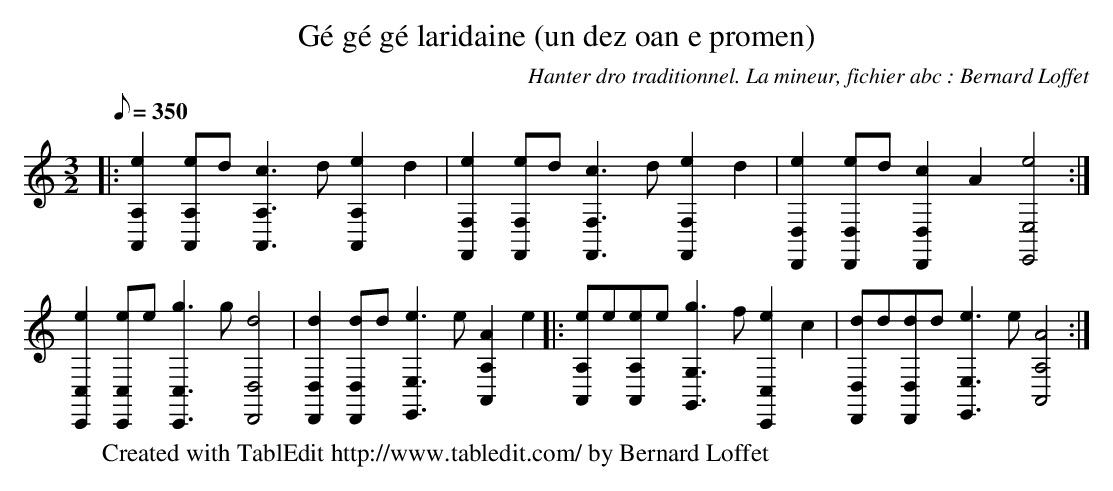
X:1
T:Gé gé gé laridaine (un dez oan e promen)
C:Hanter dro traditionnel. La mineur, fichier abc : Bernard Loffet
L:1/8
Q:350
M:3/2
K:C
|: [e2A,,2A,2][eA,,A,]d [c3A,,3A,3]d [e2A,,2A,2]d2 | [e2F,,2F,2][eF,,F,]d [c3F,,3F,3]d [e2F,,2F,2]d2 | \
 [e2D,,2D,2][eD,,D,]d [c2D,,2D,2]A2 [e4E,,4E,4] :| [e2C,,2C,2][eC,,C,]e [g3C,,3C,3]g [d4D,,4D,4] | \
 [d2D,,2D,2][dD,,D,]d [e3E,,3E,3]e [A2A,,2A,2]e2 |: [eA,,A,]e[eA,,A,]e [g3G,,3G,3]f [e2C,,2C,2]c2 | \
 [dD,,D,]d[dD,,D,]d [e3E,,3E,3]e [A4A,,4A,4] :| \
W:Created with TablEdit http://www.tabledit.com/ by Bernard Loffet
